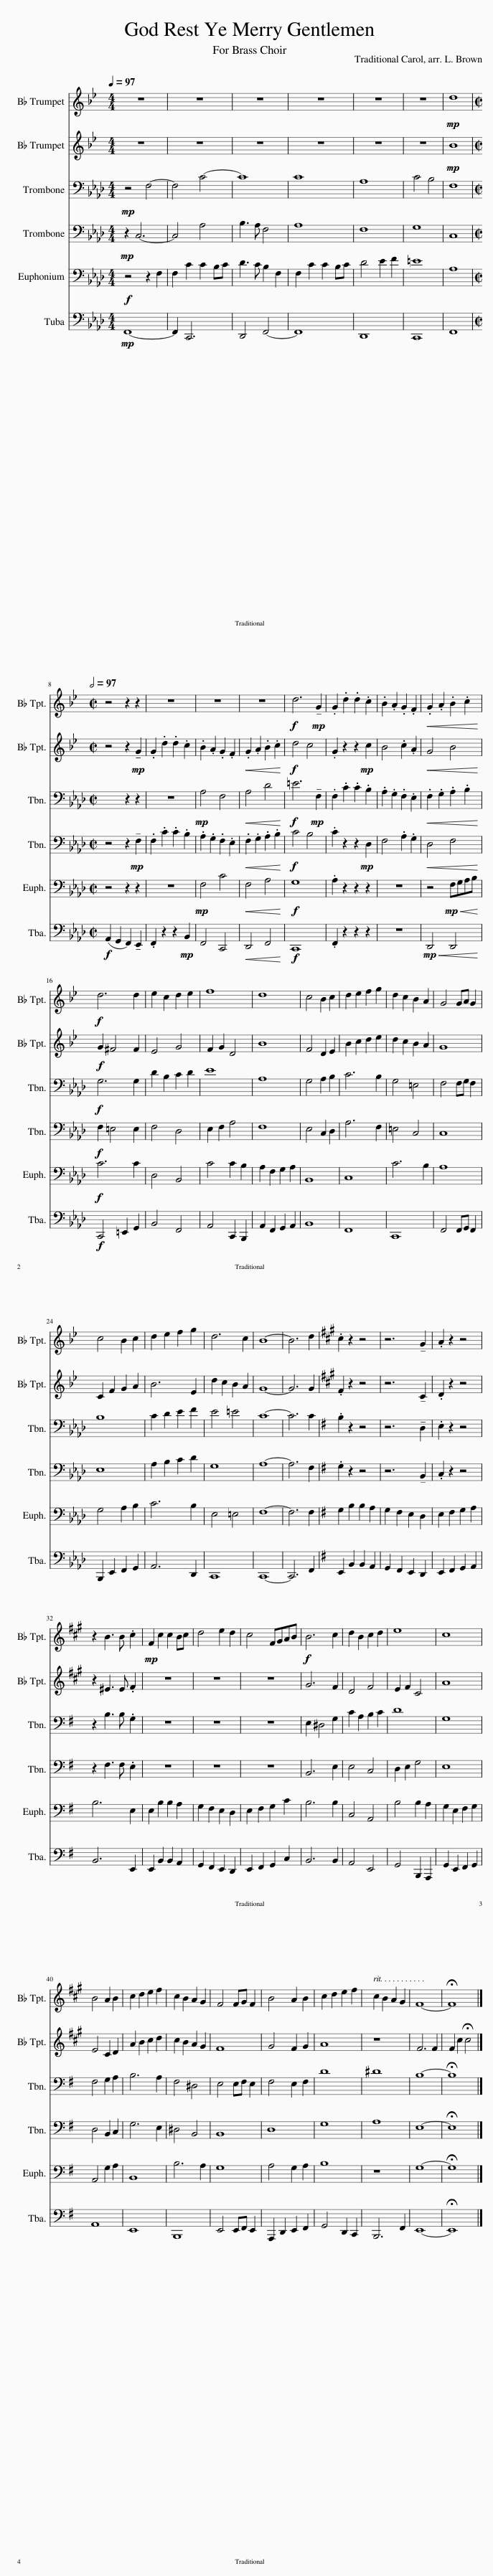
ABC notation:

X:1
%%score 1 2 3 4 5 6
L:1/8
Q:1/4=97
M:4/4
I:linebreak $
K:Ab
V:1 treble transpose=-2
V:2 treble transpose=-2
V:3 bass
V:4 bass
V:5 bass
V:6 bass
V:1
[K:Bb] z8 | z8 | z8 | z8 | z8 | %5
 z8 |!mp! d8 |$[M:2/2][Q:1/2=97] z4 z2 z2 | z8 | z8 | %10
 z8 |!f! d6!mp! !tenuto!G2 | .G2 .d2 .d2 .c2 | .B2 .A2 .G2 .F2 |!<(! .G2 .A2 .B2 .c2!<)! |$ %15
!f! d6 d2 | e2 c2 d2 e2 | f8 | d8 | c4 B2 c2 | %20
 d2 e2 f2 g2 | d2 c2 B2 A2 | G4 GA G2 |$ c4 B2 c2 | d2 e2 f2 g2 | %25
 d6 c2 | B8- | B6 d2 |[K:A] .c2 z2 z4 | z6 !tenuto!G2 | %30
 .A2 z2 z4 |$ z2 B3 B .c2 |!mp! F2 c2 c2 Bc | d4 e2 d2 | c4 FGAB | %35
!f! B6 c2 | d2 B2 c2 d2 | e8 | c8 |$ B4 A2 B2 | %40
 c2 d2 e2 f2 | c2 B2 A2 G2 | F4 FG F2 | B4 A2 B2 | c2 d2 e2 f2 | %45
 c2 B2 A2 G2 | F8- | !fermata!F8 |] %48
V:2
[K:Bb] z8 | z8 | z8 | z8 | z8 | %5
 z8 |!mp! B8 |$[M:2/2] z4 z2!mp! !tenuto!G2 | .G2 .d2 .d2 .c2 | .B2 .A2 .G2 .F2 | %10
!<(! .G2 .A2 .B2 .c2!<)! |!f! d4 c4 | .G2 z2 z2!mp! c2 | B4 .c2 .A2 |!<(! G4 B4!<)! |$ %15
!f! G2 ^F4 F2 | E4 G4 | F2 G2 D4 | B8 | F4 D2 E2 | %20
 B2 c2 d2 e2 | d2 c2 B2 A2 | G8 |$ C2 F2 G2 A2 | B6 E2 | %25
 d2 c2 B2 A2 | G8- | G6 G2 |[K:A] .F2 z2 z4 | z6 !tenuto!C2 | %30
 .D2 z2 z4 |$ z2 ^E3 E .F2 | z8 | z8 | z8 | %35
 G6 F2 | D4 F4 | E2 F2 C4 | A8 |$ E4 C2 D2 | %40
 A2 B2 c2 d2 | c2 B2 A2 G2 | F8 | G4 F2 G2 | A8 | %45
 z8 | F6 F2 | F2 c2 !fermata!c4 |] %48
V:3
!mp! z4 F,4- | F,4 C4- | C8 | C8 | A,8 | %5
 C4 B,4 | F,8 |$[M:2/2] x4 z2 z2 | z8 |!mp! A,4 F,4 | %10
!<(! A,4 D4!<)! |!f! =E6!mp! !tenuto!F,2 | .F,2 .C2 .C2 .B,2 | .A,2 .G,2 .F,2 .E,2 |!<(! .F,2 .G,2 .A,2 .B,2!<)! |$ %15
!f! G,6 G,2 | D2 B,2 C2 D2 | E8 | A,8 | G,4 A,2 B,2 | %20
 C6 B,2 | G,4 =E,4 | F,4 F,G, F,2 |$ B,8 | C2 D2 E2 F2 | %25
 E4 =E4 | C8- | C6 C2 |[K:G] .B,2 z2 z4 | z6 !tenuto!D,2 | %30
 .E,2 z2 z4 |$ z2 B,3 B, .G,2 | z8 | z8 | z8 | %35
 E,2 ^D,4 G,2 | C2 A,2 B,2 C2 | D8 | G,8 |$ F,4 G,2 A,2 | %40
 B,6 A,2 | F,4 ^D,4 | E,4 E,F, E,2 | F,4 E,2 F,2 | D8 | %45
 ^D8 | B,8- | !fermata!B,8 |] %48
V:4
!mp! z2 C,6- | C,4 A,4 | B,3 A, F,4 | A,8 | F,8 | %5
 G,8 | C,8 |$[M:2/2] z4 z2!mp! !tenuto!F,2 | .F,2 .C2 .C2 .B,2 | .A,2 .G,2 .F,2 .E,2 | %10
!<(! .F,2 .G,2 .A,2 .B,2!<)! |!f! C4 B,4 | .C2 z2 z2!mp! D,2 | F,4 .A,2 .G,2 |!<(! D,4 F,4!<)! |$ %15
!f! F,2 =E,4 E,2 | F,4 D,4 | E,2 F,2 A,4 | F,8 | E,4 C,2 D,2 | %20
 A,6 F,2 | =E,4 C,4 | C,8 |$ E,8 | A,2 B,2 C2 D2 | %25
 G,8 | A,8- | A,6 F,2 |[K:G] .G,2 z2 z4 | z6 !tenuto!B,,2 | %30
 .C,2 z2 z4 |$ z2 F,3 F, .E,2 | z8 | z8 | z8 | %35
 B,,6 E,2 | E,4 C,4 | D,2 E,2 G,4 | E,8 |$ D,4 B,,2 C,2 | %40
 G,6 E,2 | ^D,4 B,,4 | B,,8 | D,8 | G,8 | %45
 A,8 | E,8- | !fermata!E,8 |] %48
V:5
!f! z4 z2 F,2 | F,2 C2 C2 B,C | D3 C B,2 F,2 | F,2 C2 C2 B,C | D4 E2 F2 | %5
 =E8 | A,8 |$[M:2/2] z4 z2 z2 | z8 |!mp! F,4 C4 | %10
!<(! F,4 A,4!<)! |!f! G,8 | .A,2 z2 z2 z2 | z8 | z4!mp!!<(! F,G,A,B,!<)! |$ %15
!f! C6 C2 | D,4 B,,4 | C4 C2 B,2 | A,2 F,2 G,2 A,2 | B,,8 | %20
 C,8 | C6 B,2 | A,8 |$ G,4 A,2 B,2 | C6 B,2 | %25
 E,4 =E,4 | F,8- | F,6 F,2 |[K:G] G,2 B,2 B,2 A,2 | G,2 F,2 E,2 D,2 | %30
 E,2 F,2 G,2 A,2 |$ B,6 E,2 | E,2 B,2 B,2 A,2 | G,2 F,2 E,2 D,2 | E,2 F,2 G,2 C2 | %35
 B,6 B,2 | C,4 A,,4 | B,4 B,2 A,2 | G,2 E,2 F,2 G,2 |$ A,,4 G,2 A,2 | %40
 B,,8 | B,6 A,2 | G,8 | A,4 G,2 A,2 | B,8 | %45
 z8 | G,8- | !fermata!G,8 |] %48
V:6
!mp! F,,8- | F,,2 C,,6 | D,,4 F,,4- | F,,8 | D,,8 | %5
 C,,8 | F,,8 |$[M:2/2]!f! (A,,2 G,,2 F,,2) !tenuto!E,,2 | .F,,2 z2 z2!mp! B,,2 | F,,4 C,,4 | %10
!<(! D,,4 F,,4!<)! |!f! C,,8 | .F,,2 z2 z2 z2 | z8 |!mp!!<(! D,,4 D,,4!<)! |$ %15
!f! C,,4 =E,,2 G,,2 | B,,4 F,,4 | A,,4 C,,2 B,,,2 | A,,2 F,,2 G,,2 A,,2 | B,,8 | %20
 F,,8 | C,,8 | F,,4 F,,G,, F,,2 |$ B,,,2 E,,2 F,,2 G,,2 | A,,6 D,,2 | %25
 C,,8 | C,,8- | C,,6 F,,2 |[K:G] E,,2 B,,2 B,,2 A,,2 | G,,2 F,,2 E,,2 D,,2 | %30
 E,,2 F,,2 G,,2 A,,2 |$ B,,6 E,,2 | E,,2 B,,2 B,,2 A,,2 | G,,2 F,,2 E,,2 D,,2 | E,,2 F,,2 G,,2 C,2 | %35
 B,,6 B,,2 | A,,4 E,,4 | G,,4 B,,,2 A,,,2 | G,,2 E,,2 F,,2 G,,2 |$ A,,8 | %40
 E,,8 | B,,,8 | E,,4 E,,F,, E,,2 | A,,,2 D,,2 E,,2 F,,2 | G,,4 D,,2 C,,2 | %45
 B,,,6 F,,2 | E,,8- | !fermata!E,,8 |] %48
